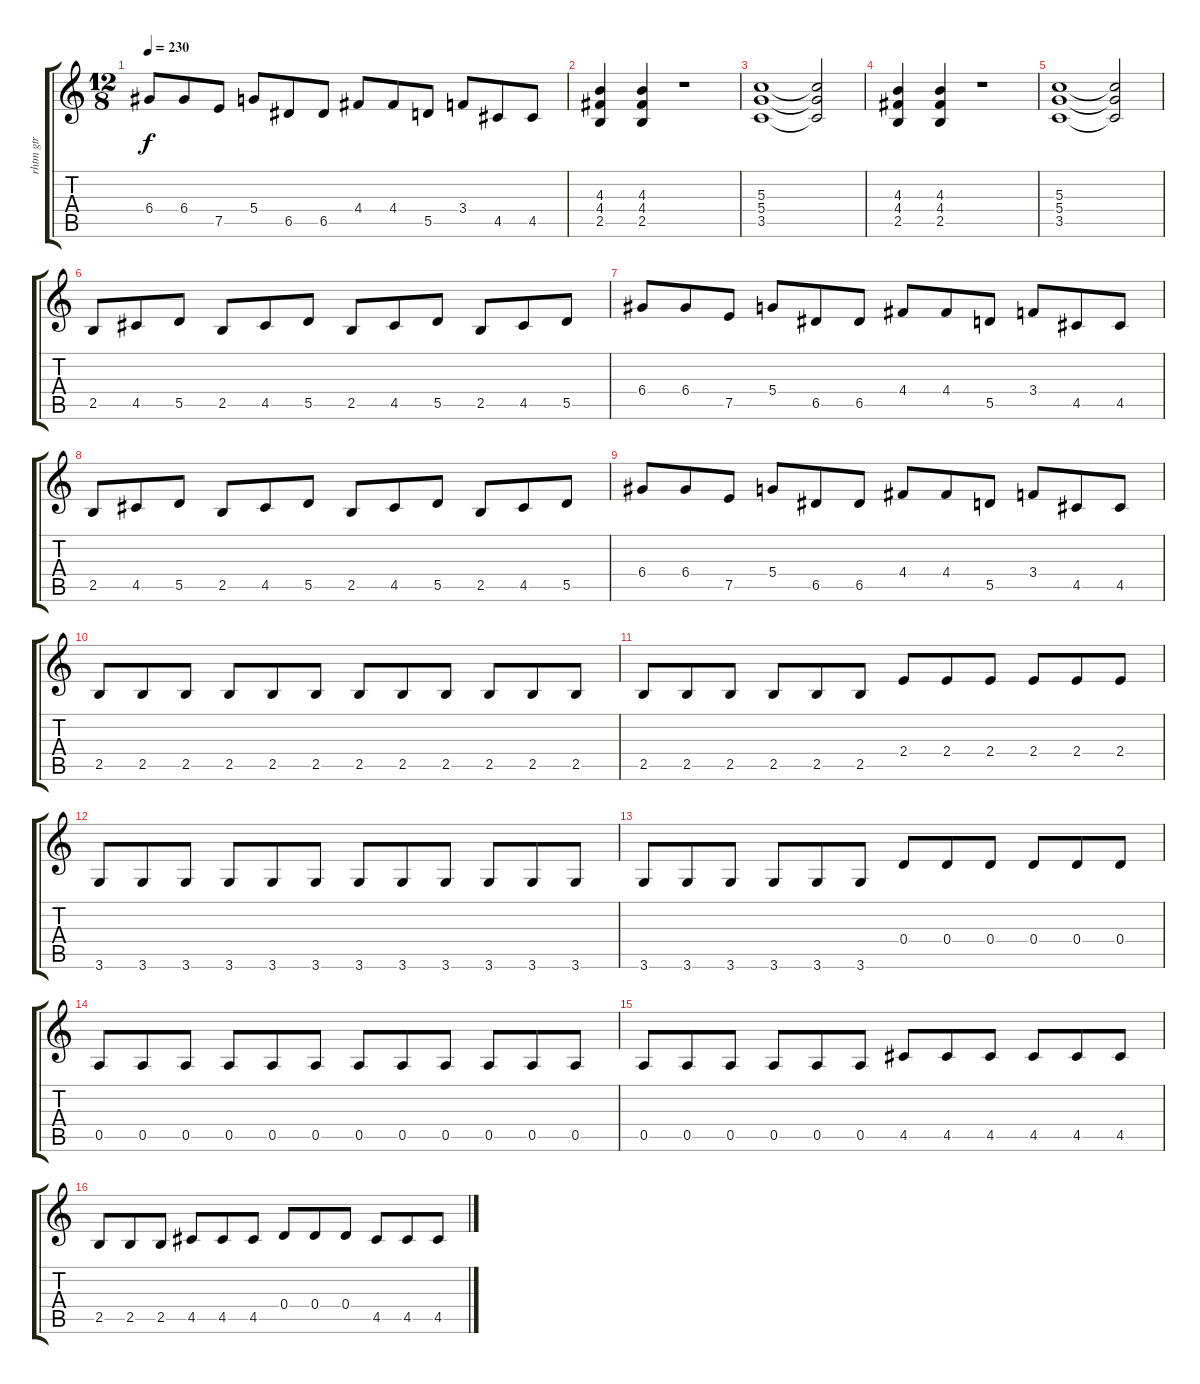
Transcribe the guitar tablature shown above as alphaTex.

\track ("rhtm gtr" "rhtm gtr") {instrument distortionguitar}
\staff {score tabs}
\tuning (E4 B3 G3 D3 A2 E2) {hide}
\ts (12 8)
\tempo 230
\clef g2
\ks c
6.4.8{dy f} 6.4.8 7.5.8 5.4.8 6.5.8 6.5.8 4.4.8 4.4.8 5.5.8 3.4.8 4.5.8 4.5.8 |
(4.3 4.4 2.5).4 (4.3 4.4 2.5).4 r.1 |
(5.3 5.4 3.5).1 (5.3{t} 5.4{t} 3.5{t}).2 |
(4.3 4.4 2.5).4 (4.3 4.4 2.5).4 r.1 |
(5.3 5.4 3.5).1 (5.3{t} 5.4{t} 3.5{t}).2 |
2.5.8 4.5.8 5.5.8 2.5.8 4.5.8 5.5.8 2.5.8 4.5.8 5.5.8 2.5.8 4.5.8 5.5.8 |
6.4.8 6.4.8 7.5.8 5.4.8 6.5.8 6.5.8 4.4.8 4.4.8 5.5.8 3.4.8 4.5.8 4.5.8 |
2.5.8 4.5.8 5.5.8 2.5.8 4.5.8 5.5.8 2.5.8 4.5.8 5.5.8 2.5.8 4.5.8 5.5.8 |
6.4.8 6.4.8 7.5.8 5.4.8 6.5.8 6.5.8 4.4.8 4.4.8 5.5.8 3.4.8 4.5.8 4.5.8 |
2.5.8 2.5.8 2.5.8 2.5.8 2.5.8 2.5.8 2.5.8 2.5.8 2.5.8 2.5.8 2.5.8 2.5.8 |
2.5.8 2.5.8 2.5.8 2.5.8 2.5.8 2.5.8 2.4.8 2.4.8 2.4.8 2.4.8 2.4.8 2.4.8 |
3.6.8 3.6.8 3.6.8 3.6.8 3.6.8 3.6.8 3.6.8 3.6.8 3.6.8 3.6.8 3.6.8 3.6.8 |
3.6.8 3.6.8 3.6.8 3.6.8 3.6.8 3.6.8 0.4.8 0.4.8 0.4.8 0.4.8 0.4.8 0.4.8 |
0.5.8 0.5.8 0.5.8 0.5.8 0.5.8 0.5.8 0.5.8 0.5.8 0.5.8 0.5.8 0.5.8 0.5.8 |
0.5.8 0.5.8 0.5.8 0.5.8 0.5.8 0.5.8 4.5.8 4.5.8 4.5.8 4.5.8 4.5.8 4.5.8 |
2.5.8 2.5.8 2.5.8 4.5.8 4.5.8 4.5.8 0.4.8 0.4.8 0.4.8 4.5.8 4.5.8 4.5.8
